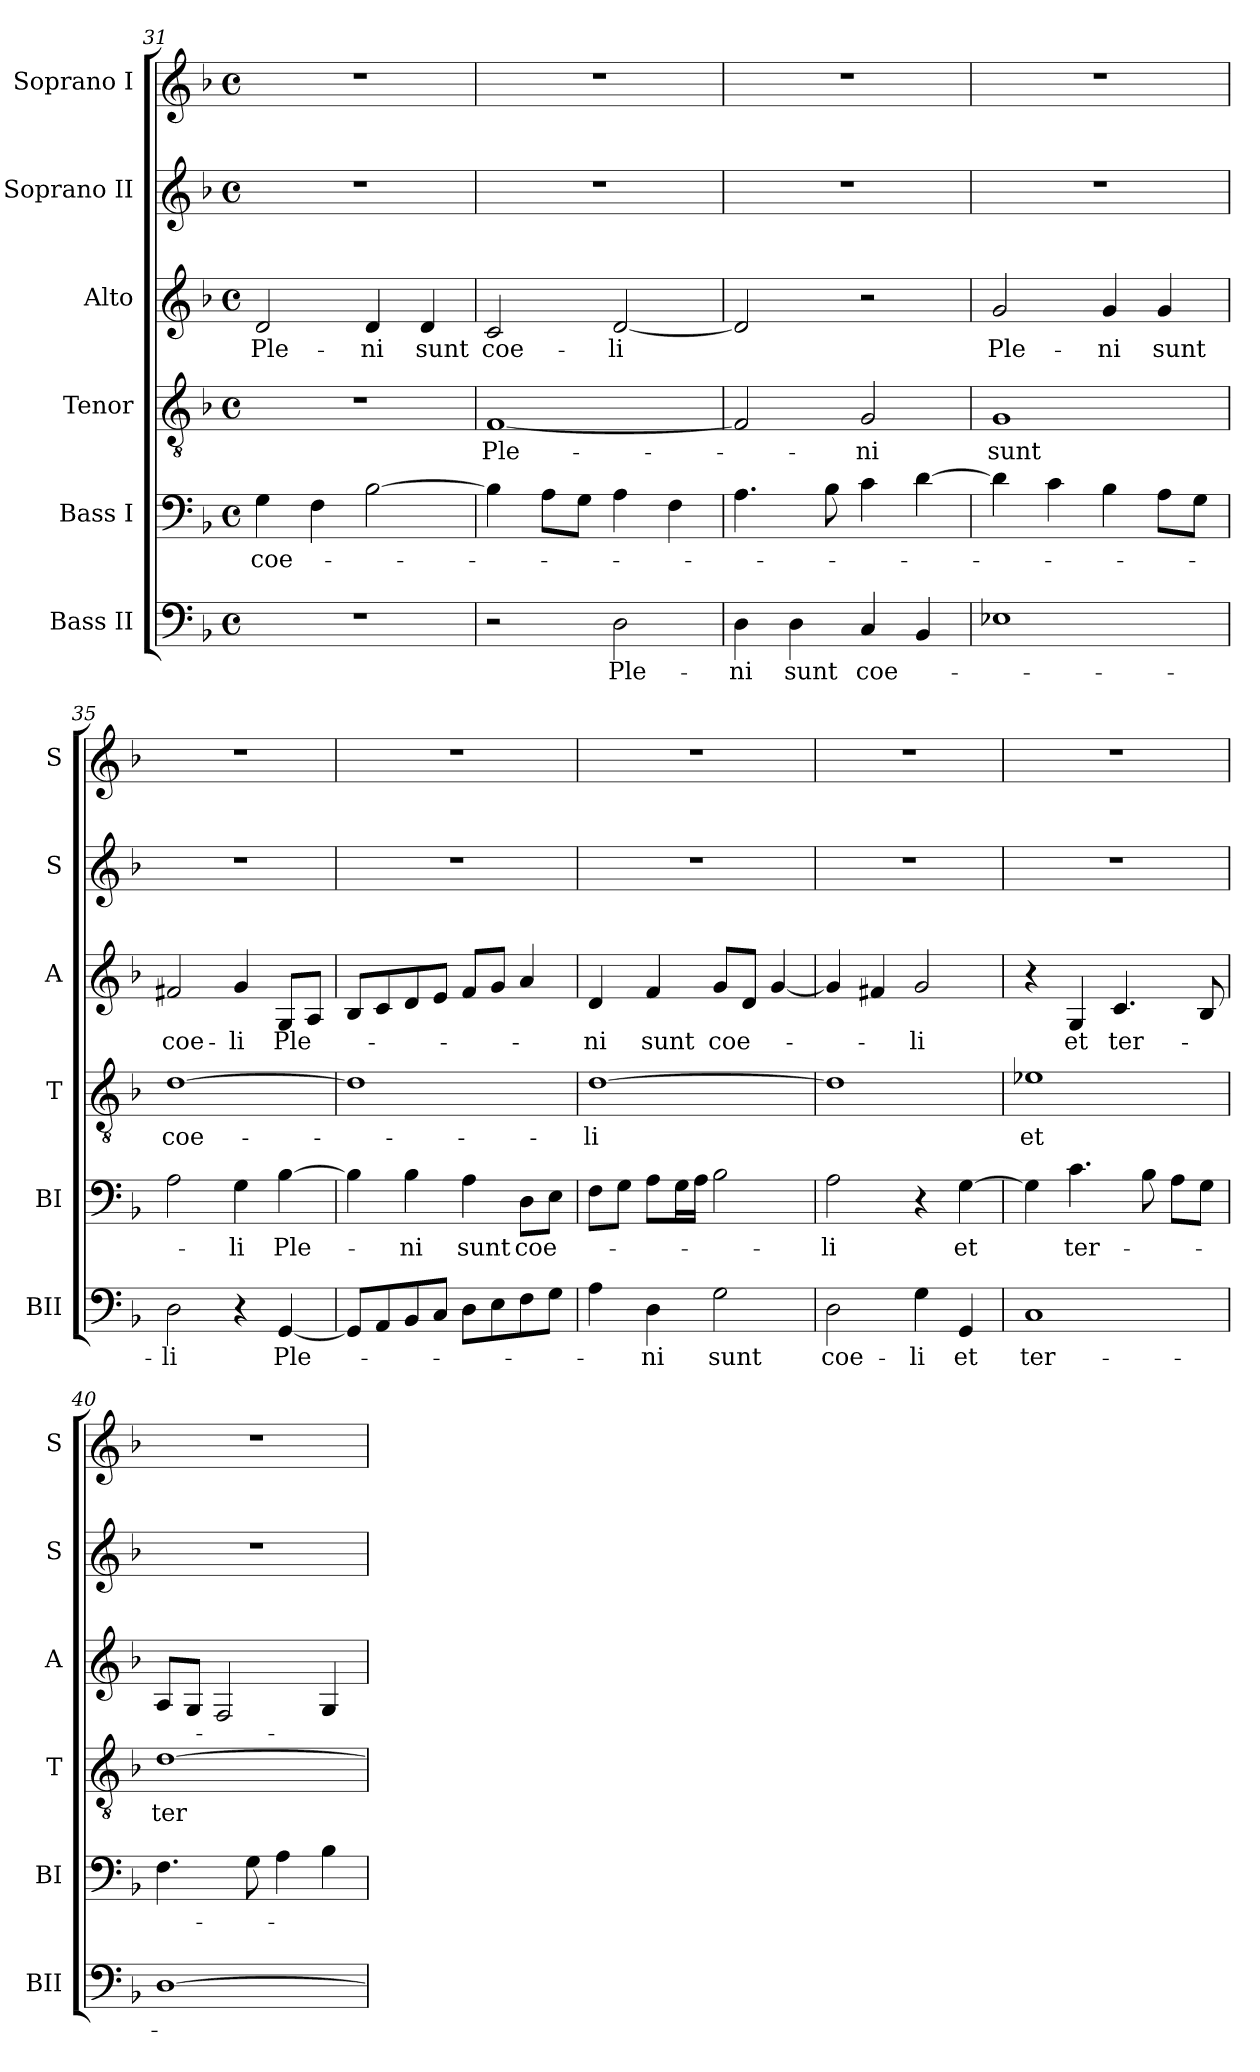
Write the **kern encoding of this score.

**kern	**text	**kern	**text	**kern	**text	**kern	**text	**kern	**kern
*part6	*part6	*part5	*part5	*part4	*part4	*part3	*part3	*part2	*part1
*staff6	*staff6	*staff5	*staff5	*staff4	*staff4	*staff3	*staff3	*staff2	*staff1
*I"Bass II	*	*I"Bass I	*	*I"Tenor	*	*I"Alto	*	*I"Soprano II	*I"Soprano I
*I'BII	*	*I'BI	*	*I'T	*	*I'A	*	*I'S	*I'S
*clefF4	*	*clefF4	*	*clefGv2	*	*clefG2	*	*clefG2	*clefG2
*k[b-]	*	*k[b-]	*	*k[b-]	*	*k[b-]	*	*k[b-]	*k[b-]
*d:	*	*d:	*	*d:	*	*d:	*	*d:	*d:
*M4/4	*	*M4/4	*	*M4/4	*	*M4/4	*	*M4/4	*M4/4
*met(c)	*	*met(c)	*	*met(c)	*	*met(c)	*	*met(c)	*met(c)
=31	=31	=31	=31	=31	=31	=31	=31	=31	=31
!	!	!	!LO:LY:b	!	!	!	!LO:LY:b	!	!
1r	.	4G\	coe-	1r	.	2d/	Ple-	1r	1r
.	.	4F\	.	.	.	.	.	.	.
!	!	!	!	!	!	!	!LO:LY:b	!	!
.	.	[2B-\	.	.	.	4d/	-ni	.	.
!	!	!	!	!	!	!	!LO:LY:b	!	!
.	.	.	.	.	.	4d/	sunt	.	.
=32	=32	=32	=32	=32	=32	=32	=32	=32	=32
!	!	!	!	!	!LO:LY:b	!	!LO:LY:b	!	!
2r	.	4B-\]	.	[1F	Ple-	2c/	coe-	1r	1r
.	.	8A\L	.	.	.	.	.	.	.
.	.	8G\J	.	.	.	.	.	.	.
!	!LO:LY:b	!	!	!	!	!	!LO:LY:b	!	!
2D\	Ple-	4A\	.	.	.	[2d/	-li	.	.
.	.	4F\	.	.	.	.	.	.	.
=33	=33	=33	=33	=33	=33	=33	=33	=33	=33
!	!LO:LY:b	!	!	!	!	!	!	!	!
4D\	-ni	4.A\	.	2F/]	.	2d/]	.	1r	1r
!	!LO:LY:b	!	!	!	!	!	!	!	!
4D\	sunt	.	.	.	.	.	.	.	.
.	.	8B-\	.	.	.	.	.	.	.
!	!LO:LY:b	!	!	!	!LO:LY:b	!	!	!	!
4C/	coe-	4c\	.	2G/	-ni	2r	.	.	.
4BB-/	.	[4d\	.	.	.	.	.	.	.
=34	=34	=34	=34	=34	=34	=34	=34	=34	=34
!	!	!	!	!	!LO:LY:b	!	!LO:LY:b	!	!
1E-X	.	4d\]	.	1G	sunt	2g/	Ple-	1r	1r
.	.	4c\	.	.	.	.	.	.	.
!	!	!	!	!	!	!	!LO:LY:b	!	!
.	.	4B-\	.	.	.	4g/	-ni	.	.
!	!	!	!	!	!	!	!LO:LY:b	!	!
.	.	8A\L	.	.	.	4g/	sunt	.	.
.	.	8G\J	.	.	.	.	.	.	.
=35	=35	=35	=35	=35	=35	=35	=35	=35	=35
!	!LO:LY:b	!	!	!	!LO:LY:b	!	!LO:LY:b	!	!
2D\	-li	2A\	.	[1d	coe-	2f#X/	coe-	1r	1r
!	!	!	!LO:LY:b	!	!	!	!LO:LY:b	!	!
4r	.	4G\	-li	.	.	4g/	-li	.	.
!	!LO:LY:b	!	!LO:LY:b	!	!	!	!LO:LY:b	!	!
[4GG/	Ple-	[4B-\	Ple-	.	.	8G/L	Ple-	.	.
.	.	.	.	.	.	8A/J	.	.	.
!!LO:LB:g=z
=36	=36	=36	=36	=36	=36	=36	=36	=36	=36
8GG/L]	.	4B-\]	.	1d]	.	8B-/L	.	1r	1r
8AA/	.	.	.	.	.	8c/	.	.	.
!	!	!	!LO:LY:b	!	!	!	!	!	!
8BB-/	.	4B-\	-ni	.	.	8d/	.	.	.
8C/J	.	.	.	.	.	8e/J	.	.	.
!	!	!	!LO:LY:b	!	!	!	!	!	!
8D\L	.	4A\	sunt	.	.	8f/L	.	.	.
8E\	.	.	.	.	.	8g/J	.	.	.
!	!	!	!LO:LY:b	!	!	!	!	!	!
8F\	.	8D\L	coe-	.	.	4a/	.	.	.
8G\J	.	8E\J	.	.	.	.	.	.	.
=37	=37	=37	=37	=37	=37	=37	=37	=37	=37
!	!	!	!	!	!LO:LY:b	!	!LO:LY:b	!	!
4A\	.	8F\L	.	[1d	-li	4d/	-ni	1r	1r
.	.	8G\J	.	.	.	.	.	.	.
!	!LO:LY:b	!	!	!	!	!	!LO:LY:b	!	!
4D\	-ni	8A\L	.	.	.	4f/	sunt	.	.
.	.	16G\L	.	.	.	.	.	.	.
.	.	16A\JJ	.	.	.	.	.	.	.
!	!LO:LY:b	!	!	!	!	!	!LO:LY:b	!	!
2G\	sunt	2B-\	.	.	.	8g/L	coe-	.	.
.	.	.	.	.	.	8d/J	.	.	.
.	.	.	.	.	.	[4g/	.	.	.
=38	=38	=38	=38	=38	=38	=38	=38	=38	=38
!	!LO:LY:b	!	!LO:LY:b	!	!	!	!	!	!
2D\	coe-	2A\	-li	1d]	.	4g/]	.	1r	1r
.	.	.	.	.	.	4f#X/	.	.	.
!	!LO:LY:b	!	!	!	!	!	!LO:LY:b	!	!
4G\	-li	4r	.	.	.	2g/	-li	.	.
!	!LO:LY:b	!	!LO:LY:b	!	!	!	!	!	!
4GG/	et	[4G\	et	.	.	.	.	.	.
=39	=39	=39	=39	=39	=39	=39	=39	=39	=39
!	!LO:LY:b	!	!	!	!LO:LY:b	!	!	!	!
1C	ter-	4G\]	.	1e-X	et	4r	.	1r	1r
!	!	!	!LO:LY:b	!	!	!	!LO:LY:b	!	!
.	.	4.c\	ter-	.	.	4G/	et	.	.
!	!	!	!	!	!	!	!LO:LY:b	!	!
.	.	.	.	.	.	4.c/	ter-	.	.
.	.	8B-\	.	.	.	.	.	.	.
.	.	8A\L	.	.	.	.	.	.	.
.	.	8G\J	.	.	.	8B-/	.	.	.
=40	=40	=40	=40	=40	=40	=40	=40	=40	=40
!	!	!	!	!	!LO:LY:b	!	!	!	!
[1D	.	4.F\	.	[1d	ter-	8A/L	.	1r	1r
.	.	.	.	.	.	8G/J	.	.	.
.	.	.	.	.	.	2F/	.	.	.
.	.	8G\	.	.	.	.	.	.	.
.	.	4A\	.	.	.	.	.	.	.
.	.	4B-\	.	.	.	4G/	.	.	.
=	=	=	=	=	=	=	=	=	=
*-	*-	*-	*-	*-	*-	*-	*-	*-	*-
